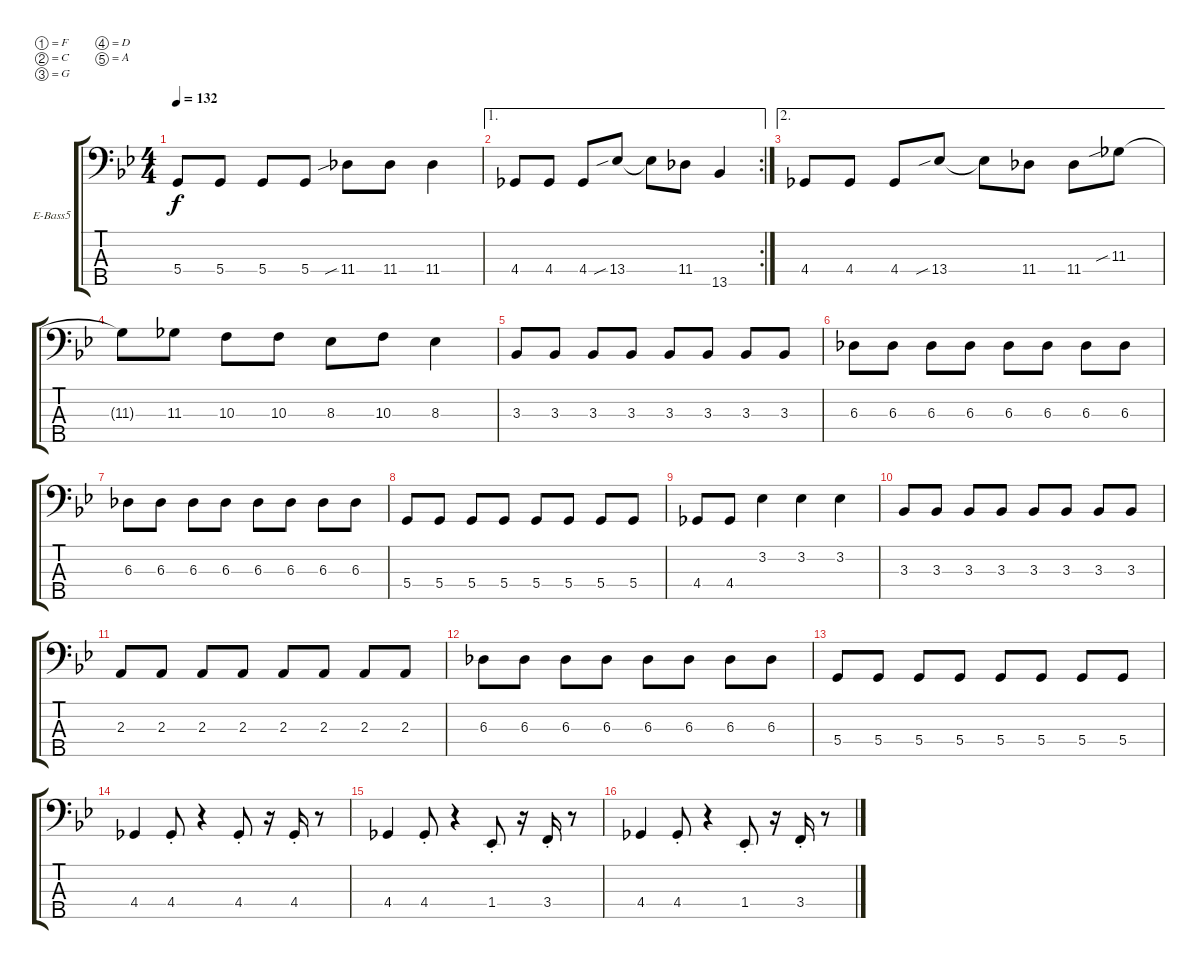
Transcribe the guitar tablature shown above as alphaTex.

\bracketExtendMode groupsimilarinstruments
\firstSystemTrackNameOrientation horizontal
\otherSystemsTrackNameOrientation horizontal
\track ("Untitled" "E-Bass5") {instrument electricbassfinger}
\staff {score tabs}
\tuning (F2 C2 G1 D1 A0)
\ts (4 4)
\tempo 132
\clef f4
\ks bb
5.4.8{dy f} 5.4.8 5.4.8 5.4.8 11.4{sib}.8 11.4.8 11.4.4 |
\ae 1
\rc 2
4.4.8 4.4.8 4.4.8 13.4{sib}.8 13.4{t}.8 11.4.8 13.5.4 |
\ae 2
4.4.8 4.4.8 4.4.8 13.4{sib}.8 13.4{t}.8 11.4.8 11.4.8 11.3{sib}.8 |
11.3{t}.8 11.3.8 10.3.8 10.3.8 8.3.8 10.3.8 8.3.4 |
3.3.8 3.3.8 3.3.8 3.3.8 3.3.8 3.3.8 3.3.8 3.3.8 |
6.3.8 6.3.8 6.3.8 6.3.8 6.3.8 6.3.8 6.3.8 6.3.8 |
6.3.8 6.3.8 6.3.8 6.3.8 6.3.8 6.3.8 6.3.8 6.3.8 |
5.4.8 5.4.8 5.4.8 5.4.8 5.4.8 5.4.8 5.4.8 5.4.8 |
4.4.8 4.4.8 3.2.4 3.2.4 3.2.4 |
3.3.8 3.3.8 3.3.8 3.3.8 3.3.8 3.3.8 3.3.8 3.3.8 |
2.3.8 2.3.8 2.3.8 2.3.8 2.3.8 2.3.8 2.3.8 2.3.8 |
6.3.8 6.3.8 6.3.8 6.3.8 6.3.8 6.3.8 6.3.8 6.3.8 |
5.4.8 5.4.8 5.4.8 5.4.8 5.4.8 5.4.8 5.4.8 5.4.8 |
4.4.4 4.4{st}.8 r.4 4.4{st}.8 r.16 4.4{st}.16 r.8 |
4.4.4 4.4{st}.8 r.4 1.4{st}.8 r.16 3.4{st}.16 r.8 |
4.4.4 4.4{st}.8 r.4 1.4{st}.8 r.16 3.4{st}.16 r.8
